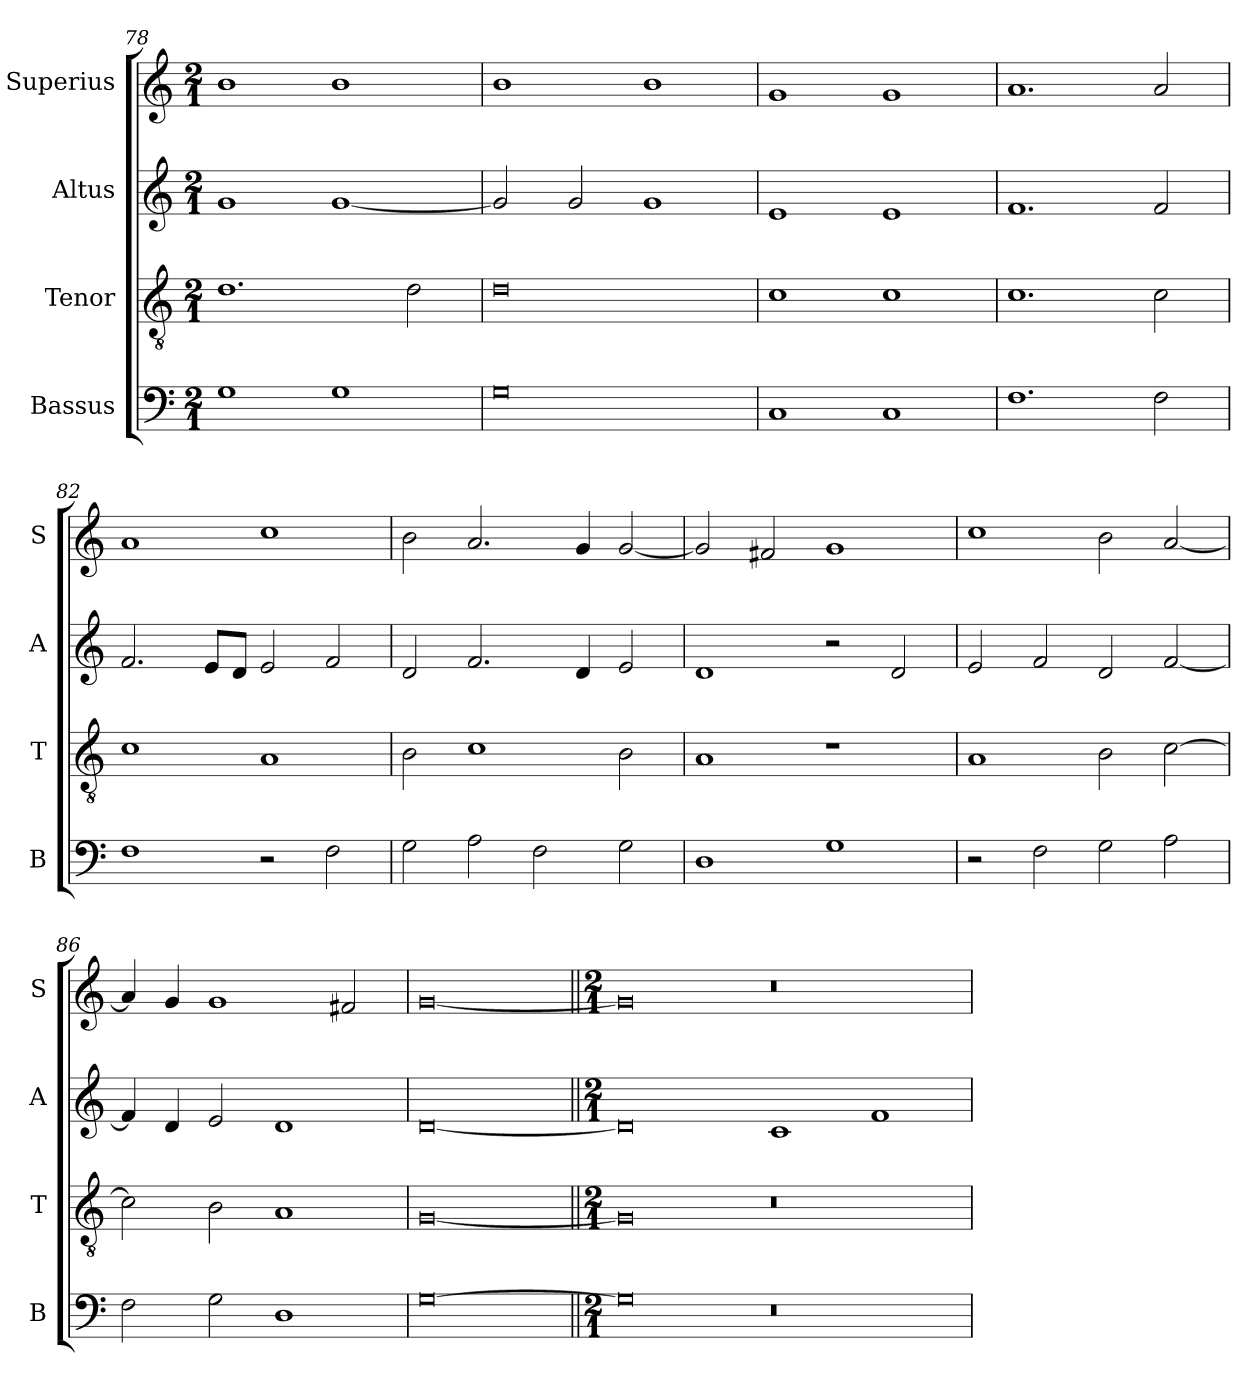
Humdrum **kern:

**kern	**kern	**kern	**kern
*part4	*part3	*part2	*part1
*staff4	*staff3	*staff2	*staff1
*I"Bassus	*I"Tenor	*I"Altus	*I"Superius
*I'B	*I'T	*I'A	*I'S
*clefF4	*clefGv2	*clefG2	*clefG2
*k[]	*k[]	*k[]	*k[]
*C:	*C:	*C:	*C:
*M2/1	*M2/1	*M2/1	*M2/1
=78	=78	=78	=78
1G	1.d	1g	1b
1G	.	[1g	1b
.	2d	.	.
=79	=79	=79	=79
0G	0d	2g]	1b
.	.	2g	.
.	.	1g	1b
=80	=80	=80	=80
1C	1c	1e	1g
1C	1c	1e	1g
=81	=81	=81	=81
1.F	1.c	1.f	1.a
2F	2c	2f	2a
=82	=82	=82	=82
1F	1c	2.f	1a
.	.	8eL	.
.	.	8dJ	.
2r	1A	2e	1cc
2F	.	2f	.
=83	=83	=83	=83
2G	2B	2d	2b
2A	1c	2.f	2.a
2F	.	.	.
.	.	4d	4g
2G	2B	2e	[2g
=84	=84	=84	=84
1D	1A	1d	2g]
.	.	.	2f#X
1G	1r	2r	1g
.	.	2d	.
=85	=85	=85	=85
2r	1A	2e	1cc
2F	.	2f	.
2G	2B	2d	2b
2A	[2c	[2f	[2a
=86	=86	=86	=86
2F	2c]	4f]	4a]
.	.	4d	4g
2G	2B	2e	1g
1D	1A	1d	.
.	.	.	2f#X
=	=	=	=
[0G	[0G	[0d	[0g
=||	=||	=||	=||
*M2/1	*M2/1	*M2/1	*M2/1
0G]	0G]	0d]	0g]
0r	0r	1c	0r
.	.	1f	.
=	=	=	=
*-	*-	*-	*-
